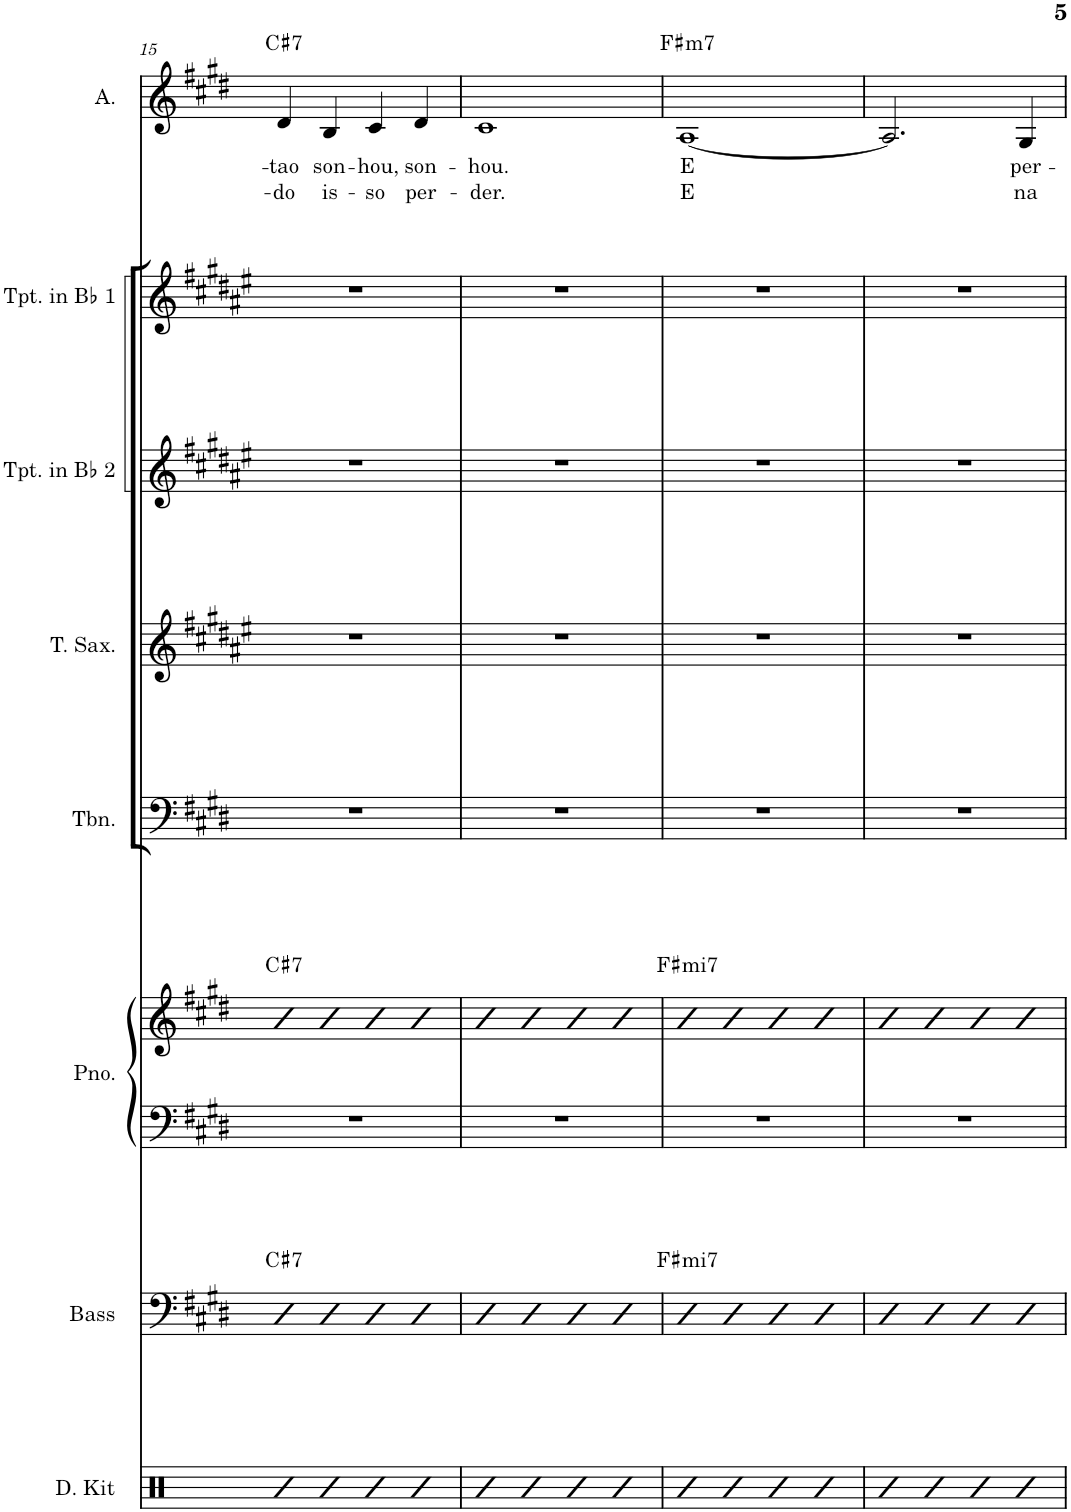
**kern	**kern	**harte	**kern	**kern	**harte	**kern	**kern	**kern	**kern	**kern	**text	**text	**harte
*part8	*part7	*part7	*part6	*part6	*part6	*part5	*part4	*part3	*part2	*part1	*part1	*part1	*part1
*staff9	*staff8	*	*staff7	*staff6	*	*staff5	*staff4	*staff3	*staff2	*staff1	*staff1	*staff1	*
*I"Drum Kit	*I"Acoustic Bass	*	*I"Piano	*	*	*I"Trombone	*I"Tenor Saxophone	*I"Trumpet in Bb 2	*I"Trumpet in Bb 1	*I"Alto	*	*	*
*I'D. Kit	*I'Bass	*	*I'Pno.	*	*	*I'Tbn.	*I'T. Sax.	*I'Tpt. in Bb 2	*I'Tpt. in Bb 1	*I'A.	*	*	*
!!LO:PB:g=z
*clefX	*clefF4	*	*clefF4	*clefG2	*	*clefF4	*clefG2	*clefG2	*clefG2	*clefG2	*	*	*
*	*Trd7c12	*	*	*	*	*	*Trd8c14	*Trd1c2	*Trd1c2	*	*	*	*
*k[]	*k[f#c#g#d#]	*	*k[f#c#g#d#]	*k[f#c#g#d#]	*	*k[f#c#g#d#]	*k[f#c#g#d#a#e#]	*k[f#c#g#d#a#e#]	*k[f#c#g#d#a#e#]	*k[f#c#g#d#]	*	*	*
*M4/4	*M4/4	*	*M4/4	*M4/4	*	*M4/4	*M4/4	*M4/4	*M4/4	*M4/4	*	*	*
=15	=15	=15	=15	=15	=15	=15	=15	=15	=15	=15	=15	=15	=15
!	!	!LO:H:kt=7	!	!	!LO:H:kt=7	!	!	!	!	!	!LO:LY:b	!LO:LY:b	!LO:H:kt=7
4R	4bb	C#:7	1r	4b	C#:7	1r	1r	1r	1r	4d#/	-tao	-do	C#:7
!	!	!	!	!	!	!	!	!	!	!	!LO:LY:b	!LO:LY:b	!
4R	4bb	.	.	4b	.	.	.	.	.	4B/	son-	is-	.
!	!	!	!	!	!	!	!	!	!	!	!LO:LY:b	!LO:LY:b	!
4R	4bb	.	.	4b	.	.	.	.	.	4c#/	-hou,	-so	.
!	!	!	!	!	!	!	!	!	!	!	!LO:LY:b	!LO:LY:b	!
4R	4bb	.	.	4b	.	.	.	.	.	4d#/	son-	per-	.
=16	=16	=16	=16	=16	=16	=16	=16	=16	=16	=16	=16	=16	=16
!	!	!	!	!	!	!	!	!	!	!	!LO:LY:b	!LO:LY:b	!
4R	4bb	.	1r	4b	.	1r	1r	1r	1r	1c#	-hou.	-der.	.
4R	4bb	.	.	4b	.	.	.	.	.	.	.	.	.
4R	4bb	.	.	4b	.	.	.	.	.	.	.	.	.
4R	4bb	.	.	4b	.	.	.	.	.	.	.	.	.
=17	=17	=17	=17	=17	=17	=17	=17	=17	=17	=17	=17	=17	=17
!	!	!LO:H:kt=mi7	!	!	!LO:H:kt=mi7	!	!	!	!	!	!LO:LY:b	!LO:LY:b	!LO:H:kt=m7
4R	4bb	F#:min7	1r	4b	F#:min7	1r	1r	1r	1r	[1A	E	E	F#:min7
4R	4bb	.	.	4b	.	.	.	.	.	.	.	.	.
4R	4bb	.	.	4b	.	.	.	.	.	.	.	.	.
4R	4bb	.	.	4b	.	.	.	.	.	.	.	.	.
=18	=18	=18	=18	=18	=18	=18	=18	=18	=18	=18	=18	=18	=18
4R	4bb	.	1r	4b	.	1r	1r	1r	1r	2.A/]	.	.	.
4R	4bb	.	.	4b	.	.	.	.	.	.	.	.	.
4R	4bb	.	.	4b	.	.	.	.	.	.	.	.	.
!	!	!	!	!	!	!	!	!	!	!	!LO:LY:b	!LO:LY:b	!
4R	4bb	.	.	4b	.	.	.	.	.	4G#/	per-	na	.
=	=	=	=	=	=	=	=	=	=	=	=	=	=
*-	*-	*-	*-	*-	*-	*-	*-	*-	*-	*-	*-	*-	*-
